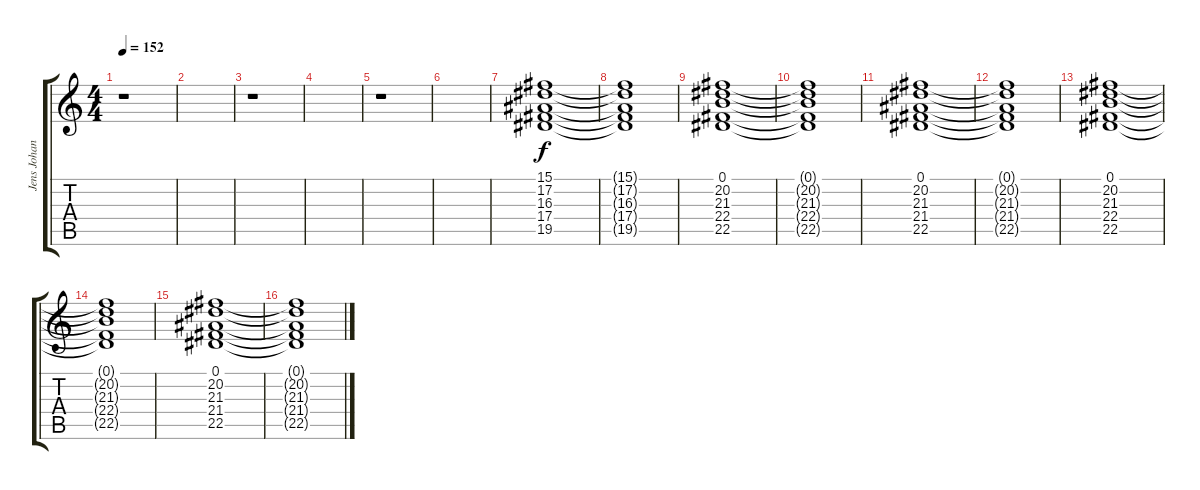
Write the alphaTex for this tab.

\track ("Jens Johansson (Keyboards)" "Jens Johan") {instrument synthstrings1}
\staff {score tabs}
\tuning (Eb4 Bb3 Gb3 Db3 Ab2 Eb2) {hide}
\ts (4 4)
\tempo 152
\clef g2
\ks c
r.1{dy f} |
|
r.1 |
|
r.1 |
|
(15.1 17.2 16.3 17.4 19.5).1 |
(15.1{t} 17.2{t} 16.3{t} 17.4{t} 19.5{t}).1 |
(0.1 20.2 21.3 22.4 22.5).1 |
(0.1{t} 20.2{t} 21.3{t} 22.4{t} 22.5{t}).1 |
(0.1 20.2 21.3 21.4 22.5).1 |
(0.1{t} 20.2{t} 21.3{t} 21.4{t} 22.5{t}).1 |
(0.1 20.2 21.3 22.4 22.5).1 |
(0.1{t} 20.2{t} 21.3{t} 22.4{t} 22.5{t}).1 |
(0.1 20.2 21.3 21.4 22.5).1 |
(0.1{t} 20.2{t} 21.3{t} 21.4{t} 22.5{t}).1
